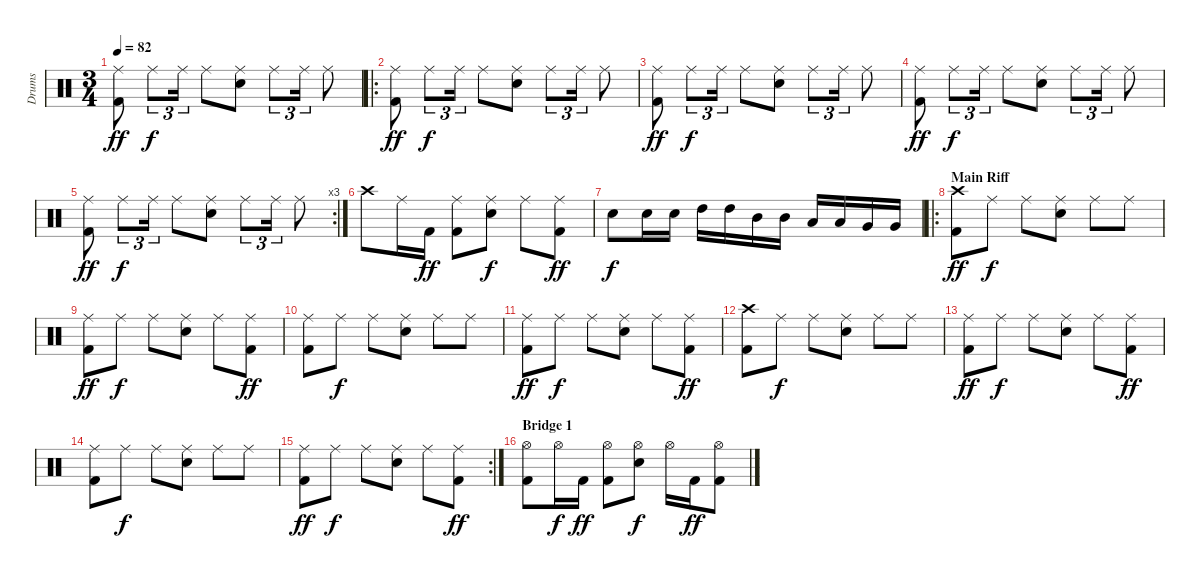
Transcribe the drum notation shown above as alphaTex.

\track ("Drums" "Drums") {instrument percussion}
\staff {score}
\articulation defaults
\ts (3 4)
\tempo 82
\clef neutral
\ks c
("Ride (middle)" "Kick (hit) 2").8{dy ff} "Ride (middle)".8{tu (3 2) dy f} "Ride (middle)".16{tu (3 2)} "Ride (middle)".8 ("Ride (middle)" "Electric Snare (hit)").8 "Ride (middle)".8{tu (3 2)} "Ride (middle)".16{tu (3 2)} "Ride (middle)".8 |
\ro
("Ride (middle)" "Kick (hit) 2").8{dy ff} "Ride (middle)".8{tu (3 2) dy f} "Ride (middle)".16{tu (3 2)} "Ride (middle)".8 ("Ride (middle)" "Electric Snare (hit)").8 "Ride (middle)".8{tu (3 2)} "Ride (middle)".16{tu (3 2)} "Ride (middle)".8 |
("Ride (middle)" "Kick (hit) 2").8{dy ff} "Ride (middle)".8{tu (3 2) dy f} "Ride (middle)".16{tu (3 2)} "Ride (middle)".8 ("Ride (middle)" "Electric Snare (hit)").8 "Ride (middle)".8{tu (3 2)} "Ride (middle)".16{tu (3 2)} "Ride (middle)".8 |
("Ride (middle)" "Kick (hit) 2").8{dy ff} "Ride (middle)".8{tu (3 2) dy f} "Ride (middle)".16{tu (3 2)} "Ride (middle)".8 ("Ride (middle)" "Electric Snare (hit)").8 "Ride (middle)".8{tu (3 2)} "Ride (middle)".16{tu (3 2)} "Ride (middle)".8 |
\rc 3
("Ride (middle)" "Kick (hit) 2").8{dy ff} "Ride (middle)".8{tu (3 2) dy f} "Ride (middle)".16{tu (3 2)} "Ride (middle)".8 ("Ride (middle)" "Electric Snare (hit)").8 "Ride (middle)".8{tu (3 2)} "Ride (middle)".16{tu (3 2)} "Ride (middle)".8 |
"Crash high (hit)".8 "Ride (middle)".16 "Kick (hit) 2".16{dy ff} ("Ride (middle)" "Kick (hit) 2").8 ("Ride (middle)" "Electric Snare (hit)").8{dy f} "Ride (middle)".8 ("Ride (middle)" "Kick (hit) 2").8{dy ff} |
"Electric Snare (hit)".8{dy f} "Electric Snare (hit)".16 "Electric Snare (hit)".16 "High Tom (hit)".16 "High Tom (hit)".16 "Mid Tom (hit)".16 "Mid Tom (hit)".16 "Low Tom (hit)".16 "Low Tom (hit)".16 "Very Low Tom (hit)".16 "Very Low Tom (hit)".16 |
\ro
\section ("" "Main Riff")
("Crash high (hit)" "Kick (hit) 2").8{dy ff} "Ride (middle)".8{dy f} "Ride (middle)".8 ("Ride (middle)" "Electric Snare (hit)").8 "Ride (middle)".8 "Ride (middle)".8 |
("Ride (middle)" "Kick (hit) 2").8{dy ff} "Ride (middle)".8{dy f} "Ride (middle)".8 ("Ride (middle)" "Electric Snare (hit)").8 "Ride (middle)".8 ("Ride (middle)" "Kick (hit) 2").8{dy ff} |
("Ride (middle)" "Kick (hit) 2").8 "Ride (middle)".8{dy f} "Ride (middle)".8 ("Ride (middle)" "Electric Snare (hit)").8 "Ride (middle)".8 "Ride (middle)".8 |
("Ride (middle)" "Kick (hit) 2").8{dy ff} "Ride (middle)".8{dy f} "Ride (middle)".8 ("Ride (middle)" "Electric Snare (hit)").8 "Ride (middle)".8 ("Ride (middle)" "Kick (hit) 2").8{dy ff} |
("Crash high (hit)" "Kick (hit) 2").8 "Ride (middle)".8{dy f} "Ride (middle)".8 ("Ride (middle)" "Electric Snare (hit)").8 "Ride (middle)".8 "Ride (middle)".8 |
("Ride (middle)" "Kick (hit) 2").8{dy ff} "Ride (middle)".8{dy f} "Ride (middle)".8 ("Ride (middle)" "Electric Snare (hit)").8 "Ride (middle)".8 ("Ride (middle)" "Kick (hit) 2").8{dy ff} |
("Ride (middle)" "Kick (hit) 2").8 "Ride (middle)".8{dy f} "Ride (middle)".8 ("Ride (middle)" "Electric Snare (hit)").8 "Ride (middle)".8 "Ride (middle)".8 |
\rc 2
("Ride (middle)" "Kick (hit) 2").8{dy ff} "Ride (middle)".8{dy f} "Ride (middle)".8 ("Ride (middle)" "Electric Snare (hit)").8 "Ride (middle)".8 ("Ride (middle)" "Kick (hit) 2").8{dy ff} |
\section ("" "Bridge 1")
("Hi-Hat (open)" "Kick (hit) 2").8 "Hi-Hat (open)".16{dy f} "Kick (hit) 2".16{dy ff} ("Hi-Hat (open)" "Kick (hit) 2").8 ("Hi-Hat (open)" "Electric Snare (hit)").8{dy f} "Hi-Hat (open)".16 "Kick (hit) 2".16{dy ff} ("Hi-Hat (open)" "Kick (hit) 2").8
